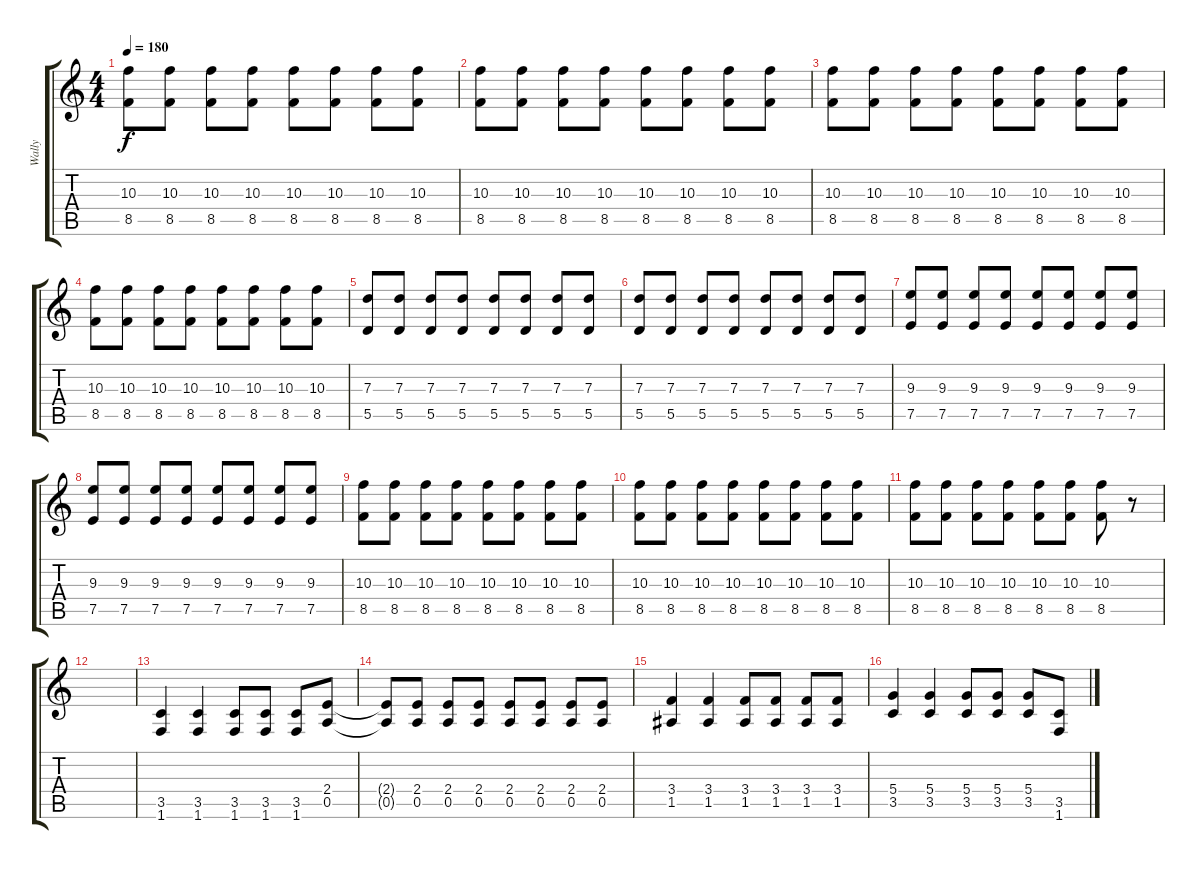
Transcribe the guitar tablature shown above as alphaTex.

\track ("Wally" "Wally") {instrument distortionguitar}
\staff {score tabs}
\tuning (E4 B3 G3 D3 A2 E2) {hide}
\ts (4 4)
\tempo 180
\clef g2
\ks c
(10.3 8.5).8{dy f} (10.3 8.5).8 (10.3 8.5).8 (10.3 8.5).8 (10.3 8.5).8 (10.3 8.5).8 (10.3 8.5).8 (10.3 8.5).8 |
(10.3 8.5).8 (10.3 8.5).8 (10.3 8.5).8 (10.3 8.5).8 (10.3 8.5).8 (10.3 8.5).8 (10.3 8.5).8 (10.3 8.5).8 |
(10.3 8.5).8 (10.3 8.5).8 (10.3 8.5).8 (10.3 8.5).8 (10.3 8.5).8 (10.3 8.5).8 (10.3 8.5).8 (10.3 8.5).8 |
(10.3 8.5).8 (10.3 8.5).8 (10.3 8.5).8 (10.3 8.5).8 (10.3 8.5).8 (10.3 8.5).8 (10.3 8.5).8 (10.3 8.5).8 |
(7.3 5.5).8 (7.3 5.5).8 (7.3 5.5).8 (7.3 5.5).8 (7.3 5.5).8 (7.3 5.5).8 (7.3 5.5).8 (7.3 5.5).8 |
(7.3 5.5).8 (7.3 5.5).8 (7.3 5.5).8 (7.3 5.5).8 (7.3 5.5).8 (7.3 5.5).8 (7.3 5.5).8 (7.3 5.5).8 |
(9.3 7.5).8 (9.3 7.5).8 (9.3 7.5).8 (9.3 7.5).8 (9.3 7.5).8 (9.3 7.5).8 (9.3 7.5).8 (9.3 7.5).8 |
(9.3 7.5).8 (9.3 7.5).8 (9.3 7.5).8 (9.3 7.5).8 (9.3 7.5).8 (9.3 7.5).8 (9.3 7.5).8 (9.3 7.5).8 |
(10.3 8.5).8 (10.3 8.5).8 (10.3 8.5).8 (10.3 8.5).8 (10.3 8.5).8 (10.3 8.5).8 (10.3 8.5).8 (10.3 8.5).8 |
(10.3 8.5).8 (10.3 8.5).8 (10.3 8.5).8 (10.3 8.5).8 (10.3 8.5).8 (10.3 8.5).8 (10.3 8.5).8 (10.3 8.5).8 |
(10.3 8.5).8 (10.3 8.5).8 (10.3 8.5).8 (10.3 8.5).8 (10.3 8.5).8 (10.3 8.5).8 (10.3 8.5).8 r.8 |
|
(3.5 1.6).4 (3.5 1.6).4 (3.5 1.6).8 (3.5 1.6).8 (3.5 1.6).8 (2.4 0.5).8 |
(2.4{t} 0.5{t}).8 (2.4 0.5).8 (2.4 0.5).8 (2.4 0.5).8 (2.4 0.5).8 (2.4 0.5).8 (2.4 0.5).8 (2.4 0.5).8 |
(3.4 1.5).4 (3.4 1.5).4 (3.4 1.5).8 (3.4 1.5).8 (3.4 1.5).8 (3.4 1.5).8 |
(5.4 3.5).4 (5.4 3.5).4 (5.4 3.5).8 (5.4 3.5).8 (5.4 3.5).8 (3.5 1.6).8
